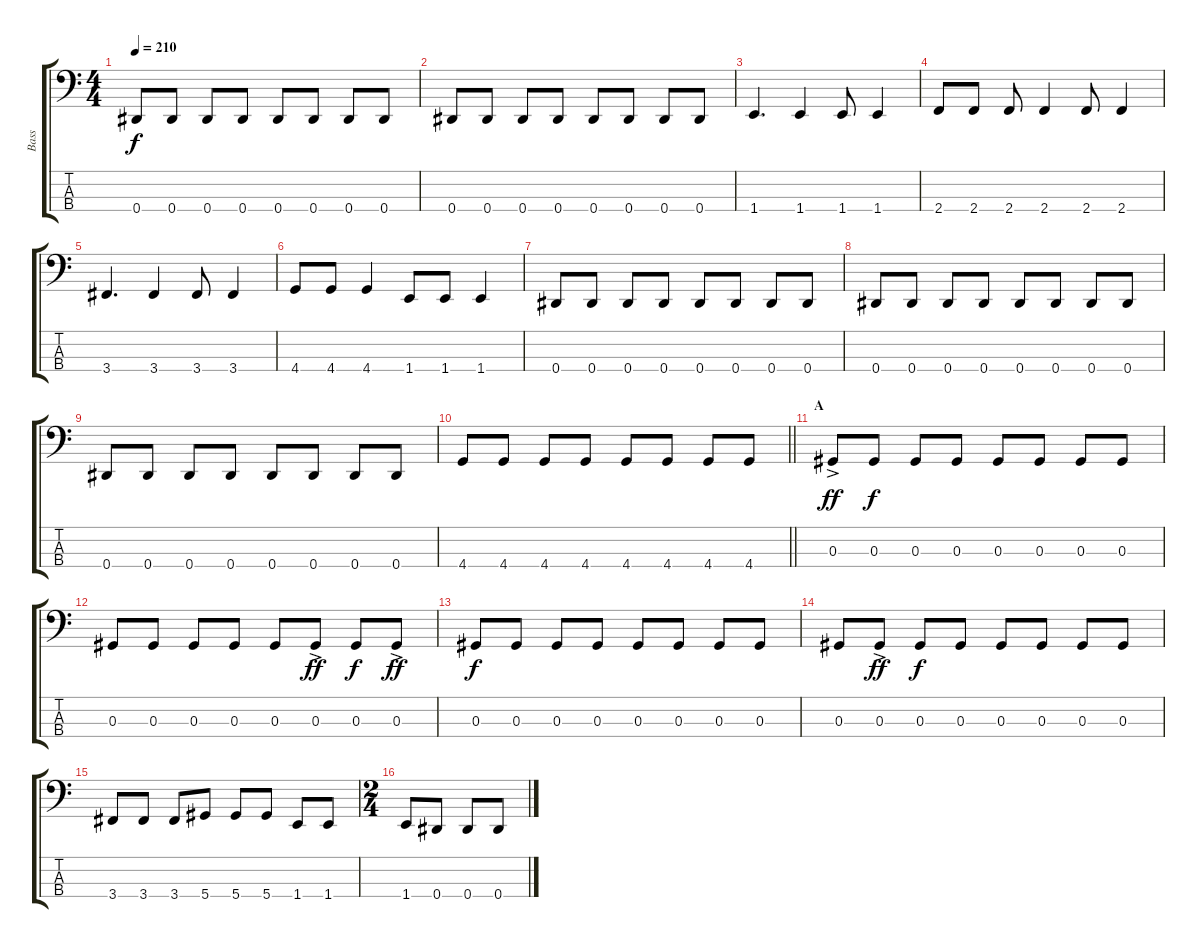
\track ("Bass" "Bass") {instrument electricbasspick}
\staff {score tabs}
\tuning (Gb2 Db2 Ab1 Eb1) {hide}
\ts (4 4)
\tempo 210
\clef f4
\ks c
0.4.8{dy f} 0.4.8 0.4.8 0.4.8 0.4.8 0.4.8 0.4.8 0.4.8 |
0.4.8 0.4.8 0.4.8 0.4.8 0.4.8 0.4.8 0.4.8 0.4.8 |
1.4.4{d} 1.4.4 1.4.8 1.4.4 |
2.4.8 2.4.8 2.4.8 2.4.4 2.4.8 2.4.4 |
3.4.4{d} 3.4.4 3.4.8 3.4.4 |
4.4.8 4.4.8 4.4.4 1.4.8 1.4.8 1.4.4 |
0.4.8 0.4.8 0.4.8 0.4.8 0.4.8 0.4.8 0.4.8 0.4.8 |
0.4.8 0.4.8 0.4.8 0.4.8 0.4.8 0.4.8 0.4.8 0.4.8 |
0.4.8 0.4.8 0.4.8 0.4.8 0.4.8 0.4.8 0.4.8 0.4.8 |
\barLineRight lightlight
4.4.8 4.4.8 4.4.8 4.4.8 4.4.8 4.4.8 4.4.8 4.4.8 |
\section ("" "A")
0.3{ac}.8{dy ff} 0.3.8{dy f} 0.3.8 0.3.8 0.3.8 0.3.8 0.3.8 0.3.8 |
0.3.8 0.3.8 0.3.8 0.3.8 0.3.8 0.3{ac}.8{dy ff} 0.3.8{dy f} 0.3{ac}.8{dy ff} |
0.3.8{dy f} 0.3.8 0.3.8 0.3.8 0.3.8 0.3.8 0.3.8 0.3.8 |
0.3.8 0.3{ac}.8{dy ff} 0.3.8{dy f} 0.3.8 0.3.8 0.3.8 0.3.8 0.3.8 |
3.4.8 3.4.8 3.4.8 5.4.8 5.4.8 5.4.8 1.4.8 1.4.8 |
\ts (2 4)
1.4.8 0.4.8 0.4.8 0.4.8
